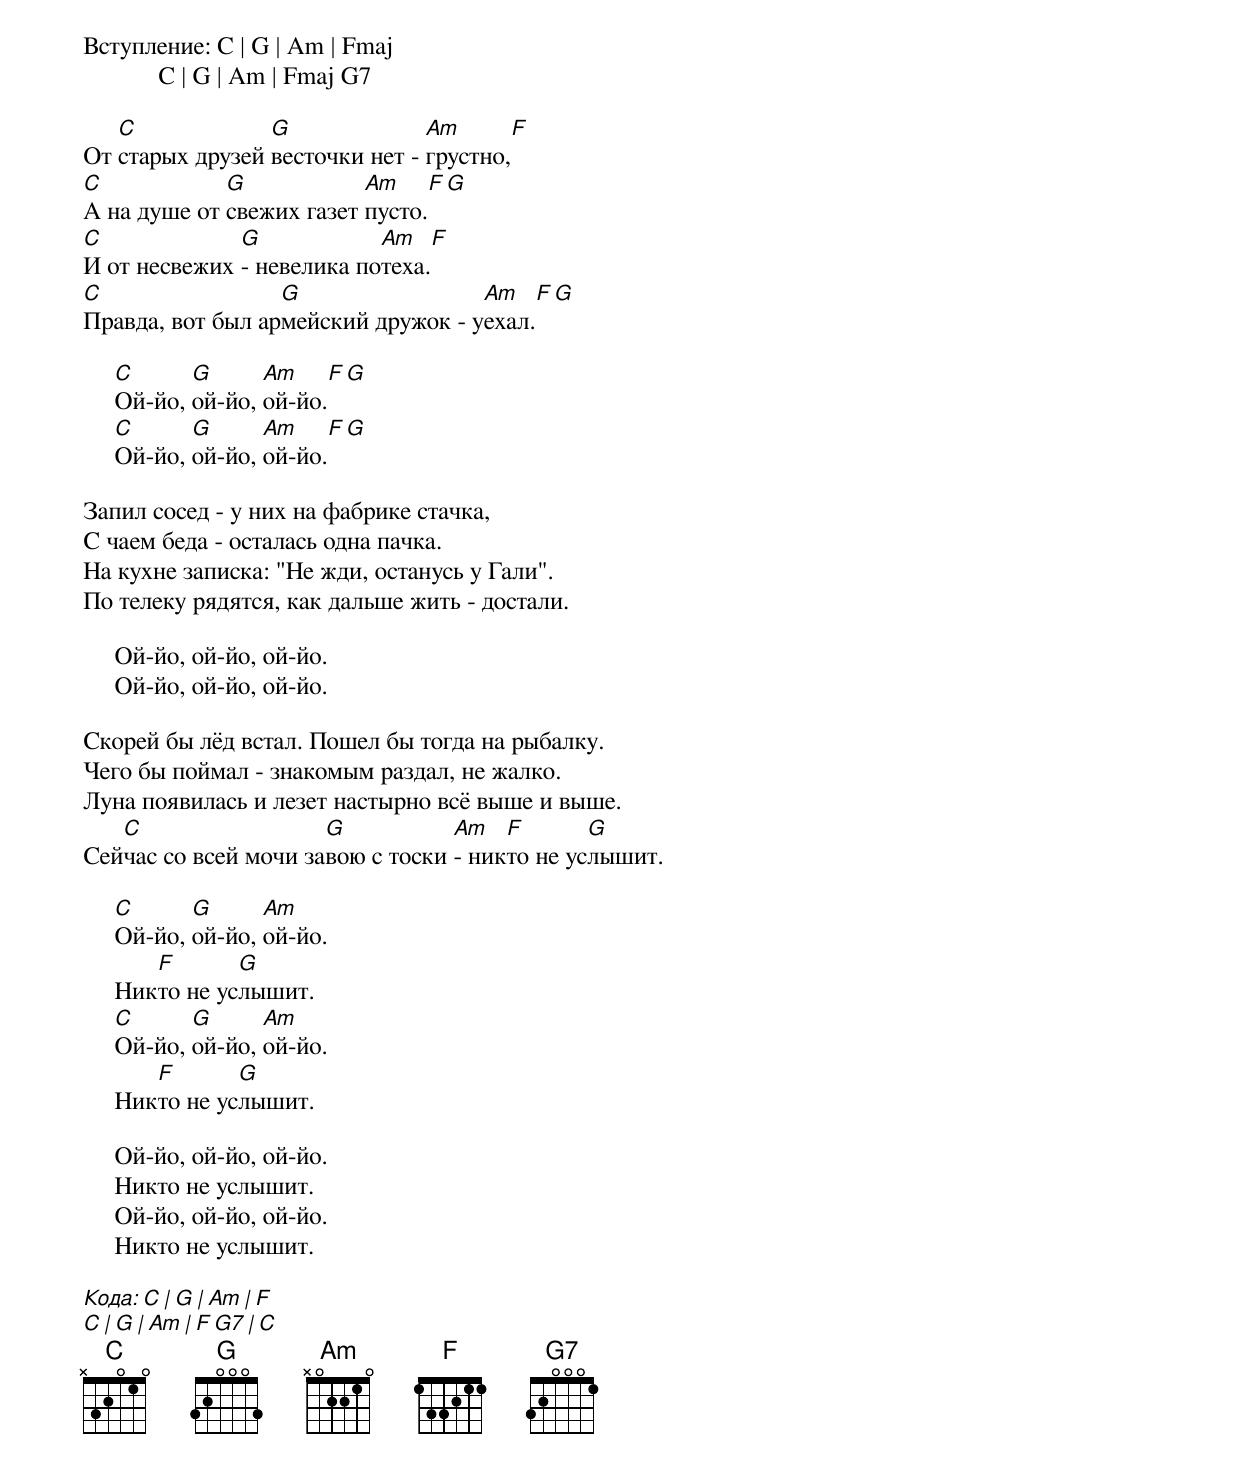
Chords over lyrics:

Вступление: C | G | Am | Fmaj
            C | G | Am | Fmaj G7

   C             G              Am       Fmaj
От старых друзей весточки нет - грустно,
C            G            Am     Fmaj G
А на душе от свежих газет пусто.
C             G            Am    Fmaj
И от несвежих - невелика потеха.
C                 G                 Am     Fmaj G
Правда, вот был армейский дружок - уехал.

     C      G      Am     Fmaj G
     Ой-йо, ой-йо, ой-йо.
     C      G      Am     Fmaj G
     Ой-йо, ой-йо, ой-йо.

Запил сосед - у них на фабрике стачка,
С чаем беда - осталась одна пачка.
На кухне записка: "Не жди, останусь у Гали".
По телеку рядятся, как дальше жить - достали.

     Ой-йо, ой-йо, ой-йо.
     Ой-йо, ой-йо, ой-йо.

Скорей бы лёд встал. Пошел бы тогда на рыбалку.
Чего бы поймал - знакомым раздал, не жалко.
Луна появилась и лезет настырно всё выше и выше.
   C                  G           Am   Fmaj    G
Сейчас со всей мочи завою с тоски - никто не услышит.

     C      G      Am
     Ой-йо, ой-йо, ой-йо.
        Fmaj    G
     Никто не услышит.
     C      G      Am
     Ой-йо, ой-йо, ой-йо.
        Fmaj    G
     Никто не услышит.

     Ой-йо, ой-йо, ой-йо.
     Никто не услышит.
     Ой-йо, ой-йо, ой-йо.
     Никто не услышит.

Кода: C | G | Am | Fmaj
      C | G | Am | Fmaj G7 | C
